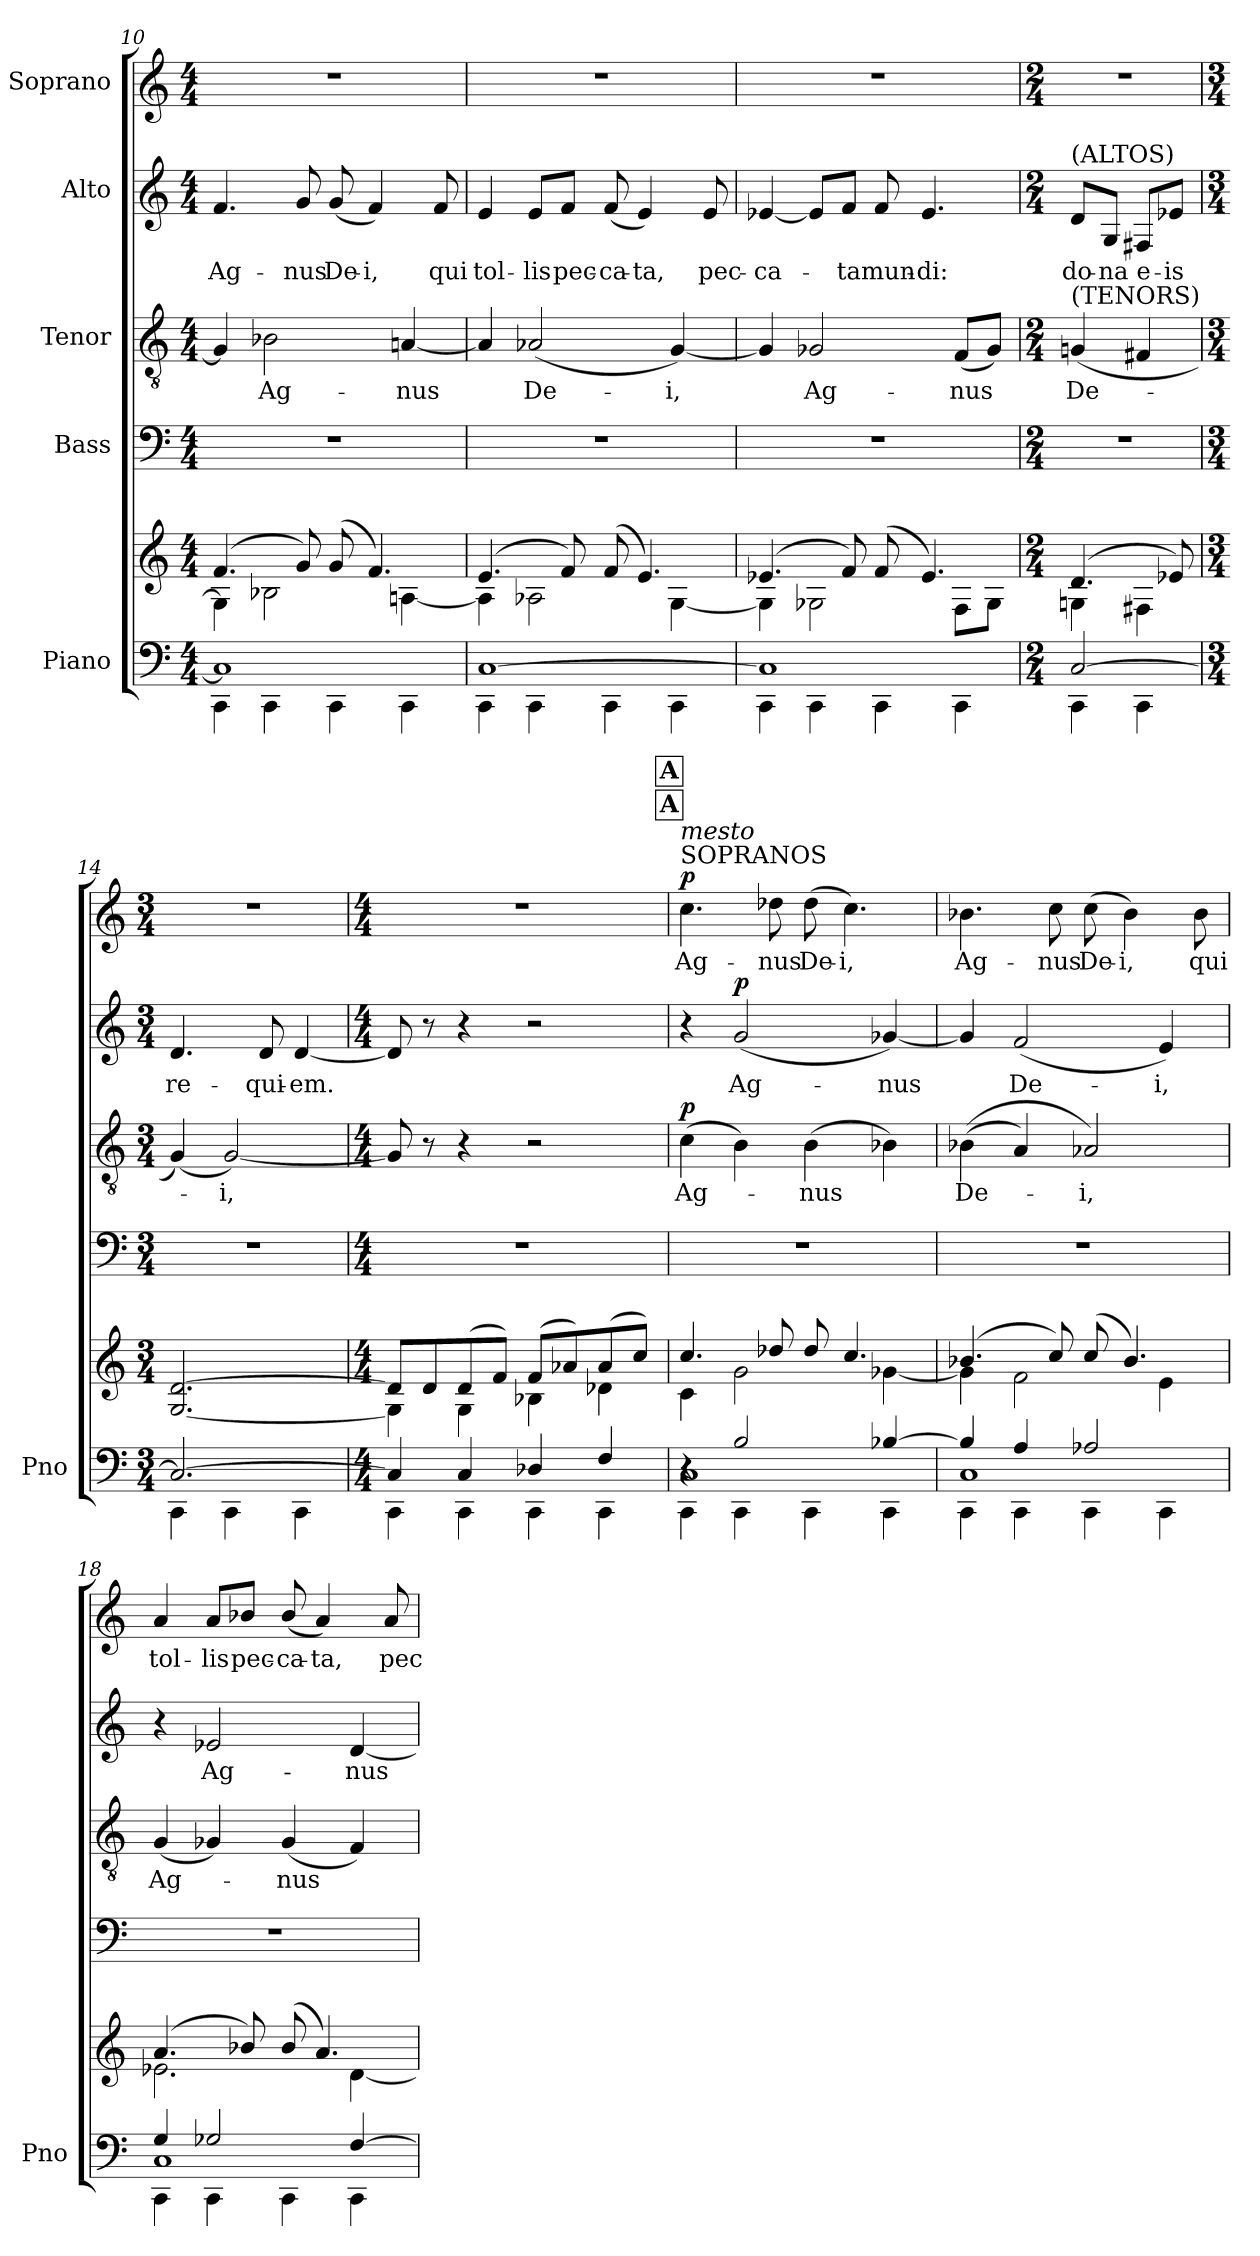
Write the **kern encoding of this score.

**kern	**kern	**kern	**kern	**text	**dynam	**kern	**text	**dynam	**kern	**text	**dynam
*part5	*part5	*part4	*part3	*part3	*part3	*part2	*part2	*part2	*part1	*part1	*part1
*staff6	*staff5	*staff4	*staff3	*staff3	*staff3	*staff2	*staff2	*staff2	*staff1	*staff1	*staff1
*I"Piano	*	*I"Bass	*I"Tenor	*	*	*I"Alto	*	*	*I"Soprano	*	*
*I'Pno	*	*	*	*	*	*	*	*	*	*	*
*clefF4	*clefG2	*clefF4	*clefGv2	*	*	*clefG2	*	*	*clefG2	*	*
*k[]	*k[]	*k[]	*k[]	*	*	*k[]	*	*	*k[]	*	*
*M4/4	*M4/4	*M4/4	*M4/4	*	*	*M4/4	*	*	*M4/4	*	*
=10	=10	=10	=10	=10	=10	=10	=10	=10	=10	=10	=10
*^	*^	*	*	*	*	*	*	*	*	*	*
!	!	!	!	!	!	!	!	!	!LO:LY:b	!	!	!	!
1C]	4CC\	(>4.f/	4G\]	1r	4G/]	.	.	4.f/	Ag-	.	1r	.	.
!	!	!	!	!	!	!LO:LY:b	!	!	!	!	!	!	!
.	4CC\	.	2B-X\	.	2B-X\	Ag-	.	.	.	.	.	.	.
!	!	!	!	!	!	!	!	!	!LO:LY:b	!	!	!	!
.	.	8g/)	.	.	.	.	.	8g/	-nus	.	.	.	.
!	!	!	!	!	!	!	!	!	!LO:LY:b	!	!	!	!
.	4CC\	(>8g/	.	.	.	.	.	(<8g/	De-	.	.	.	.
!	!	!	!	!	!	!	!	!	!LO:LY:b	!	!	!	!
.	.	4.f/)	.	.	.	.	.	4f/)	-i,	.	.	.	.
!	!	!	!	!	!	!LO:LY:b	!	!	!	!	!	!	!
.	4CC\	.	[4An\	.	[4An/	-nus	.	.	.	.	.	.	.
!	!	!	!	!	!	!	!	!	!LO:LY:b	!	!	!	!
.	.	.	.	.	.	.	.	8f/	qui	.	.	.	.
=11	=11	=11	=11	=11	=11	=11	=11	=11	=11	=11	=11	=11	=11
!	!	!	!	!	!	!	!	!	!LO:LY:b	!	!	!	!
[1C	4CC\	(>4.e/	4A\]	1r	4A/]	.	.	4e/	tol-	.	1r	.	.
!	!	!	!	!	!	!LO:LY:b	!	!	!LO:LY:b	!	!	!	!
.	4CC\	.	2A-X\	.	(<2A-X/	De-	.	8e/L	-lis	.	.	.	.
!	!	!	!	!	!	!	!	!	!LO:LY:b	!	!	!	!
.	.	8f/)	.	.	.	.	.	8f/J	pec-	.	.	.	.
!	!	!	!	!	!	!	!	!	!LO:LY:b	!	!	!	!
.	4CC\	(>8f/	.	.	.	.	.	(<8f/	-ca-	.	.	.	.
!	!	!	!	!	!	!	!	!	!LO:LY:b	!	!	!	!
.	.	4.e/)	.	.	.	.	.	4e/)	-ta,	.	.	.	.
!	!	!	!	!	!	!LO:LY:b	!	!	!	!	!	!	!
.	4CC\	.	[4G\	.	[4G/)	-i,	.	.	.	.	.	.	.
!	!	!	!	!	!	!	!	!	!LO:LY:b	!	!	!	!
.	.	.	.	.	.	.	.	8e/	pec-	.	.	.	.
=12	=12	=12	=12	=12	=12	=12	=12	=12	=12	=12	=12	=12	=12
!	!	!	!	!	!	!	!	!	!LO:LY:b	!	!	!	!
1C]	4CC\	(>4.e-X/	4G\]	1r	4G/]	.	.	[4e-X/	-ca-	.	1r	.	.
!	!	!	!	!	!	!LO:LY:b	!	!	!	!	!	!	!
.	4CC\	.	2G-X\	.	2G-X/	Ag-	.	8e-/L]	.	.	.	.	.
!	!	!	!	!	!	!	!	!	!LO:LY:b	!	!	!	!
.	.	8f/)	.	.	.	.	.	8f/J	-ta	.	.	.	.
!	!	!	!	!	!	!	!	!	!LO:LY:b	!	!	!	!
.	4CC\	(>8f/	.	.	.	.	.	8f/	mun-	.	.	.	.
!	!	!	!	!	!	!	!	!	!LO:LY:b	!	!	!	!
.	.	4.e-/)	.	.	.	.	.	4.e-/	-di:	.	.	.	.
!	!	!	!	!	!	!LO:LY:b	!	!	!	!	!	!	!
.	4CC\	.	8F\L	.	(<8F/L	-nus	.	.	.	.	.	.	.
.	.	.	8G-\J	.	8G-/J)	.	.	.	.	.	.	.	.
!!LO:PB:g=z
=13	=13	=13	=13	=13	=13	=13	=13	=13	=13	=13	=13	=13	=13
*M2/4	*	*M2/4	*	*M2/4	*M2/4	*	*	*M2/4	*	*	*M2/4	*	*
!	!	!	!	!	!	!	!	!LO:TX:a:t=(ALTOS)	!	!	!	!	!
!	!	!	!	!	!LO:TX:a:t=(TENORS)	!	!	!	!	!	!	!	!
!	!	!	!	!	!	!LO:LY:b	!	!	!LO:LY:b	!	!	!	!
[2C/	4CC\	(>4.d/	4Gn\	2r	(<4Gn/	De-	.	8d/L	do-	.	2r	.	.
!	!	!	!	!	!	!	!	!	!LO:LY:b	!	!	!	!
.	.	.	.	.	.	.	.	8G/J	-na	.	.	.	.
!	!	!	!	!	!	!	!	!	!LO:LY:b	!	!	!	!
.	4CC\	.	4F#X\	.	4F#X/	.	.	8F#X/L	e-	.	.	.	.
!	!	!	!	!	!	!	!	!	!LO:LY:b	!	!	!	!
.	.	8e-X/)	.	.	.	.	.	8e-X/J	-is	.	.	.	.
*	*	*v	*v	*	*	*	*	*	*	*	*	*	*
=14	=14	=14	=14	=14	=14	=14	=14	=14	=14	=14	=14	=14
*M3/4	*	*M3/4	*M3/4	*M3/4	*	*	*M3/4	*	*	*M3/4	*	*
!	!	!	!	!	!	!	!	!LO:LY:b	!	!	!	!
2.C/_	4CC\	[2.G/ [2.d/	2.r	(<4G/)	.	.	4.d/	re-	.	2.r	.	.
!	!	!	!	!	!LO:LY:b	!	!	!	!	!	!	!
.	4CC\	.	.	[2G/)	-i,	.	.	.	.	.	.	.
!	!	!	!	!	!	!	!	!LO:LY:b	!	!	!	!
.	.	.	.	.	.	.	8d/	-qui-	.	.	.	.
!	!	!	!	!	!	!	!	!LO:LY:b	!	!	!	!
.	4CC\	.	.	.	.	.	[4d/	-em.	.	.	.	.
=15	=15	=15	=15	=15	=15	=15	=15	=15	=15	=15	=15	=15
*M4/4	*	*M4/4	*M4/4	*M4/4	*	*	*M4/4	*	*	*M4/4	*	*
*	*	*^	*	*	*	*	*	*	*	*	*	*
4C/]	4CC\	8d/L]	4G\]	1r	8G/]	.	.	8d/]	.	.	1r	.	.
.	.	8d/	.	.	8r	.	.	8r	.	.	.	.	.
4C/	4CC\	(>8d/	4G\	.	4r	.	.	4r	.	.	.	.	.
.	.	8f/J)	.	.	.	.	.	.	.	.	.	.	.
4D-X/	4CC\	(>8f/L	4B-X\	.	2r	.	.	2r	.	.	.	.	.
.	.	8a-X/)	.	.	.	.	.	.	.	.	.	.	.
4F/	4CC\	(>8a-/	4d-X\	.	.	.	.	.	.	.	.	.	.
.	.	8cc/J)	.	.	.	.	.	.	.	.	.	.	.
!!LO:REH:place=s1:b:B:fs=14:t=A
!!LO:REH:place=s1:a:B:fs=14:t=A
=16	=16	=16	=16	=16	=16	=16	=16	=16	=16	=16	=16	=16	=16
*	*^	*	*	*	*	*	*	*	*	*	*	*	*
!	!	!	!	!	!	!	!	!	!	!	!	!LO:TX:a:t=SOPRANOS	!	!
!	!	!	!	!	!	!	!	!	!	!	!	!LO:TX:a:i:t=mesto	!	!
!	!	!	!	!	!	!	!LO:LY:b	!LO:DY:a	!	!	!	!	!LO:LY:b	!LO:DY:a
4r	4CC!\	1C	4.cc/	4c\	1r	(>4c\	Ag-	p	4r	.	.	4.cc\	Ag-	p
!	!	!	!	!	!	!	!	!	!	!LO:LY:b	!LO:DY:a	!	!	!
2B/	4CC!\	.	.	2g\	.	4B\)	.	.	(<2g/	Ag-	p	.	.	.
!	!	!	!	!	!	!	!	!	!	!	!	!	!LO:LY:b	!
.	.	.	8dd-X/	.	.	.	.	.	.	.	.	8dd-X\	-nus	.
!	!	!	!	!	!	!	!LO:LY:b	!	!	!	!	!	!LO:LY:b	!
.	4CC!\	.	8dd-/	.	.	(>4B\	-nus	.	.	.	.	(>8dd-\	De-	.
!	!	!	!	!	!	!	!	!	!	!	!	!	!LO:LY:b	!
.	.	.	4.cc/	.	.	.	.	.	.	.	.	4.cc\)	-i,	.
!	!	!	!	!	!	!	!	!	!	!LO:LY:b	!	!	!	!
[4B-X/	4CC!\	.	.	[4g-X\	.	4B-X\)	.	.	[4g-X/)	-nus	.	.	.	.
!!LO:LB:g=z
=17	=17	=17	=17	=17	=17	=17	=17	=17	=17	=17	=17	=17	=17	=17
!	!	!	!	!	!	!	!LO:LY:b	!	!	!	!	!	!LO:LY:b	!
4B-/]	4CC!\	1C	(>4.b-X/	4g-\]	1r	(>(<4B-X\	De-	.	4g-/]	.	.	4.b-X\	Ag-	.
!	!	!	!	!	!	!	!	!	!	!LO:LY:b	!	!	!	!
4A/	4CC!\	.	.	2f\	.	4A/)	.	.	(<2f/	De-	.	.	.	.
!	!	!	!	!	!	!	!	!	!	!	!	!	!LO:LY:b	!
.	.	.	8cc/)	.	.	.	.	.	.	.	.	8cc\	-nus	.
!	!	!	!	!	!	!	!LO:LY:b	!	!	!	!	!	!LO:LY:b	!
2A-X/	4CC!\	.	(>8cc/	.	.	2A-X/)	-i,	.	.	.	.	(>8cc\	De-	.
!	!	!	!	!	!	!	!	!	!	!	!	!	!LO:LY:b	!
.	.	.	4.b-/)	.	.	.	.	.	.	.	.	4b-\)	-i,	.
!	!	!	!	!	!	!	!	!	!	!LO:LY:b	!	!	!	!
.	4CC!\	.	.	4e\	.	.	.	.	4e/)	-i,	.	.	.	.
!	!	!	!	!	!	!	!	!	!	!	!	!	!LO:LY:b	!
.	.	.	.	.	.	.	.	.	.	.	.	8b-\	qui	.
=18	=18	=18	=18	=18	=18	=18	=18	=18	=18	=18	=18	=18	=18	=18
!	!	!	!	!	!	!	!LO:LY:b	!	!	!	!	!	!LO:LY:b	!
4G/	4CC!\	1C	(>4.a/	2.e-X\	1r	(<4G/	Ag-	.	4r	.	.	4a/	tol-	.
!	!	!	!	!	!	!	!	!	!	!LO:LY:b	!	!	!LO:LY:b	!
2G-X/	4CC!\	.	.	.	.	4G-X/)	.	.	2e-X/	Ag-	.	8a/L	-lis	.
!	!	!	!	!	!	!	!	!	!	!	!	!	!LO:LY:b	!
.	.	.	8b-X/)	.	.	.	.	.	.	.	.	8b-X/J	pec-	.
!	!	!	!	!	!	!	!LO:LY:b	!	!	!	!	!	!LO:LY:b	!
.	4CC!\	.	(>8b-/	.	.	(<4G-/	-nus	.	.	.	.	(<8b-/	-ca-	.
!	!	!	!	!	!	!	!	!	!	!	!	!	!LO:LY:b	!
.	.	.	4.a/)	.	.	.	.	.	.	.	.	4a/)	-ta,	.
!	!	!	!	!	!	!	!	!	!	!LO:LY:b	!	!	!	!
[4F/	4CC!\	.	.	[4d\	.	4F/)	.	.	[4d/	-nus	.	.	.	.
!	!	!	!	!	!	!	!	!	!	!	!	!	!LO:LY:b	!
.	.	.	.	.	.	.	.	.	.	.	.	8a/	pec-	.
*v	*v	*v	*	*	*	*	*	*	*	*	*	*	*	*
*	*v	*v	*	*	*	*	*	*	*	*	*	*
=	=	=	=	=	=	=	=	=	=	=	=
*-	*-	*-	*-	*-	*-	*-	*-	*-	*-	*-	*-
